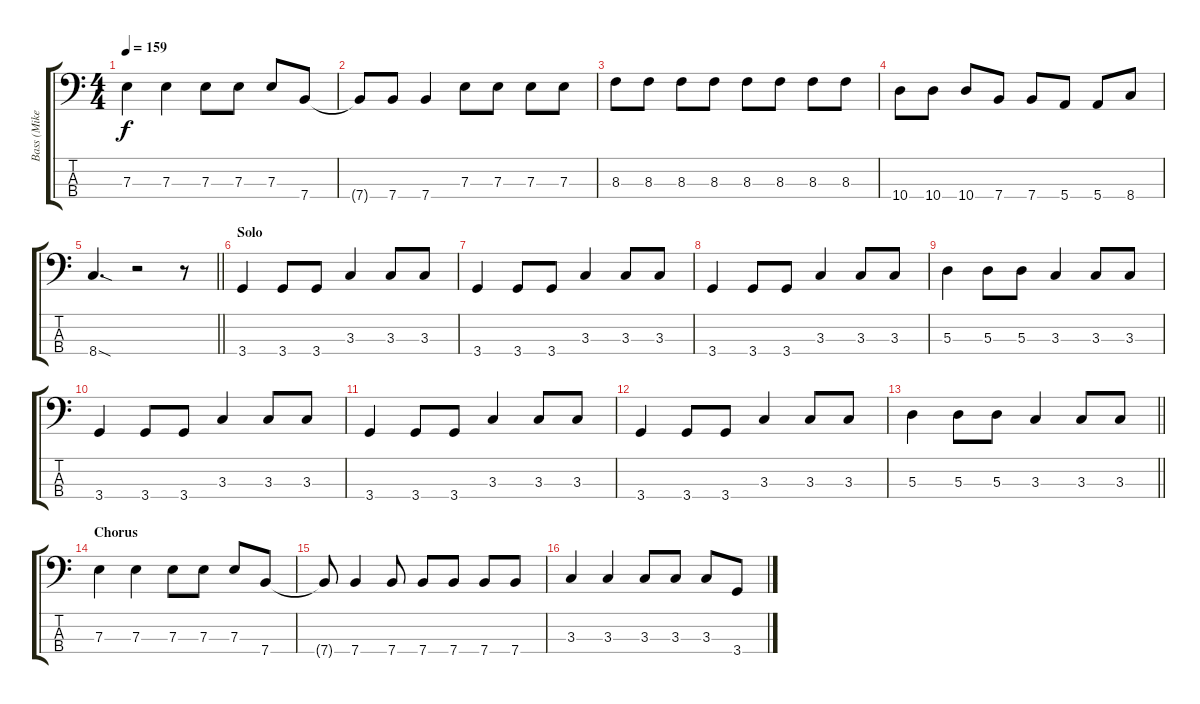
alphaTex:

\track ("Bass (Mike Dirnt)" "Bass (Mike") {instrument electricbasspick}
\staff {score tabs}
\tuning (G2 D2 A1 E1) {hide}
\ts (4 4)
\tempo 159
\clef f4
\ks c
7.3.4{dy f} 7.3.4 7.3.8 7.3.8 7.3.8 7.4.8 |
7.4{t}.8 7.4.8 7.4.4 7.3.8 7.3.8 7.3.8 7.3.8 |
8.3.8 8.3.8 8.3.8 8.3.8 8.3.8 8.3.8 8.3.8 8.3.8 |
10.4.8 10.4.8 10.4.8 7.4.8 7.4.8 5.4.8 5.4.8 8.4.8 |
\barLineRight lightlight
8.4{sod}.4{d} r.2 r.8 |
\section ("" "Solo")
3.4.4 3.4.8 3.4.8 3.3.4 3.3.8 3.3.8 |
3.4.4 3.4.8 3.4.8 3.3.4 3.3.8 3.3.8 |
3.4.4 3.4.8 3.4.8 3.3.4 3.3.8 3.3.8 |
5.3.4 5.3.8 5.3.8 3.3.4 3.3.8 3.3.8 |
3.4.4 3.4.8 3.4.8 3.3.4 3.3.8 3.3.8 |
3.4.4 3.4.8 3.4.8 3.3.4 3.3.8 3.3.8 |
3.4.4 3.4.8 3.4.8 3.3.4 3.3.8 3.3.8 |
\barLineRight lightlight
5.3.4 5.3.8 5.3.8 3.3.4 3.3.8 3.3.8 |
\section ("" "Chorus")
7.3.4 7.3.4 7.3.8 7.3.8 7.3.8 7.4.8 |
7.4{t}.8 7.4.4 7.4.8 7.4.8 7.4.8 7.4.8 7.4.8 |
3.3.4 3.3.4 3.3.8 3.3.8 3.3.8 3.4.8
